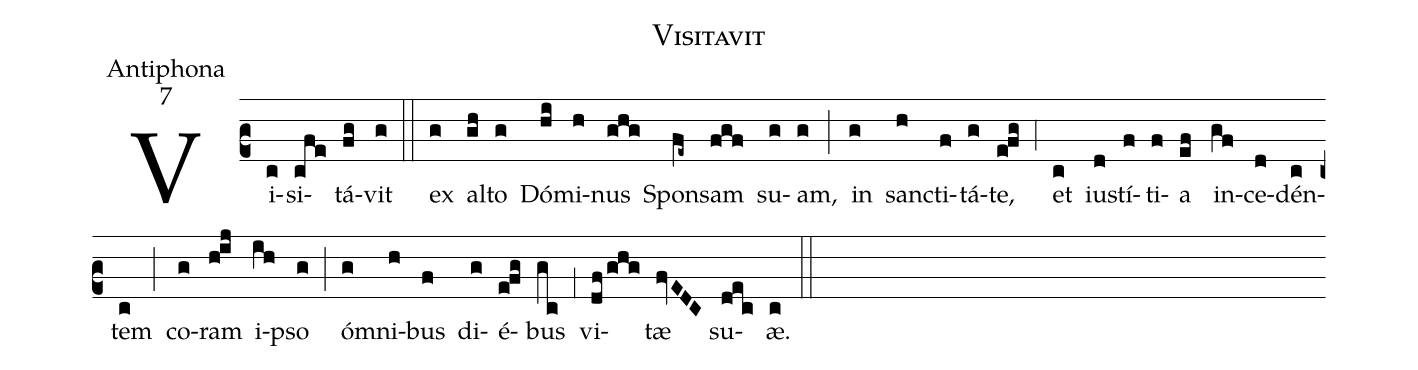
name:Visitavit;
office-part:Antiphona;
mode:7;
%%
(c2) Vi(c)si(cfe)tá(fg)vit(g) (::)
ex(g) al(gh)to(g) Dó(hi)mi(h)nus(ghg) Spon(fe~)sam(fgf) su(g)am,(g) (;) in(g) san(h)cti(f)tá(g)te,(e!fg) (,4) et(c) iu(d)stí(f)ti(f)a(ef) in(gf)ce(d)dén(c)tem(c) (;) co(g)ram(h!ij) i(ih)pso(g) (;) ó(g)mni(h)bus(f) di(g)é(e!fg)bus(gc) (,1) vi(df/ghg)tæ(fvEDC) su(dec)æ.(c) (::)
